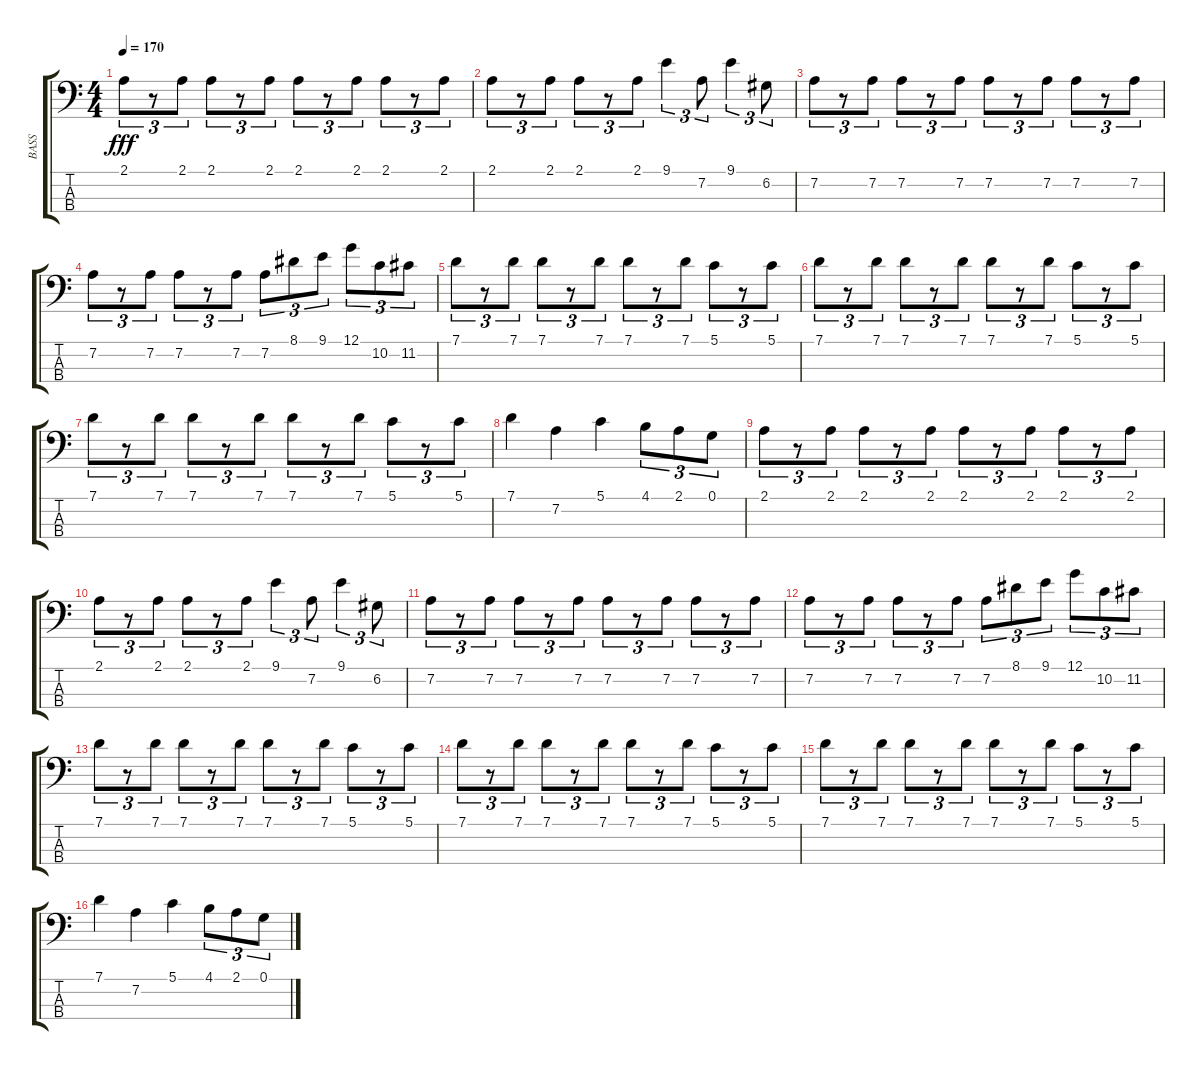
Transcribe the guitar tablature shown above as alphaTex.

\track ("BASS " "BASS ") {instrument electricbassfinger}
\staff {score tabs}
\tuning (G2 D2 A1 E1) {hide}
\ts (4 4)
\tempo 170
\clef f4
\ks c
2.1.8{tu (3 2) dy fff} r.8{tu (3 2)} 2.1.8{tu (3 2)} 2.1.8{tu (3 2)} r.8{tu (3 2)} 2.1.8{tu (3 2)} 2.1.8{tu (3 2)} r.8{tu (3 2)} 2.1.8{tu (3 2)} 2.1.8{tu (3 2)} r.8{tu (3 2)} 2.1.8{tu (3 2)} |
2.1.8{tu (3 2)} r.8{tu (3 2)} 2.1.8{tu (3 2)} 2.1.8{tu (3 2)} r.8{tu (3 2)} 2.1.8{tu (3 2)} 9.1.4{tu (3 2)} 7.2.8{tu (3 2)} 9.1.4{tu (3 2)} 6.2.8{tu (3 2)} |
7.2.8{tu (3 2)} r.8{tu (3 2)} 7.2.8{tu (3 2)} 7.2.8{tu (3 2)} r.8{tu (3 2)} 7.2.8{tu (3 2)} 7.2.8{tu (3 2)} r.8{tu (3 2)} 7.2.8{tu (3 2)} 7.2.8{tu (3 2)} r.8{tu (3 2)} 7.2.8{tu (3 2)} |
7.2.8{tu (3 2)} r.8{tu (3 2)} 7.2.8{tu (3 2)} 7.2.8{tu (3 2)} r.8{tu (3 2)} 7.2.8{tu (3 2)} 7.2.8{tu (3 2)} 8.1.8{tu (3 2)} 9.1.8{tu (3 2)} 12.1.8{tu (3 2)} 10.2.8{tu (3 2)} 11.2.8{tu (3 2)} |
7.1.8{tu (3 2)} r.8{tu (3 2)} 7.1.8{tu (3 2)} 7.1.8{tu (3 2)} r.8{tu (3 2)} 7.1.8{tu (3 2)} 7.1.8{tu (3 2)} r.8{tu (3 2)} 7.1.8{tu (3 2)} 5.1.8{tu (3 2)} r.8{tu (3 2)} 5.1.8{tu (3 2)} |
7.1.8{tu (3 2)} r.8{tu (3 2)} 7.1.8{tu (3 2)} 7.1.8{tu (3 2)} r.8{tu (3 2)} 7.1.8{tu (3 2)} 7.1.8{tu (3 2)} r.8{tu (3 2)} 7.1.8{tu (3 2)} 5.1.8{tu (3 2)} r.8{tu (3 2)} 5.1.8{tu (3 2)} |
7.1.8{tu (3 2)} r.8{tu (3 2)} 7.1.8{tu (3 2)} 7.1.8{tu (3 2)} r.8{tu (3 2)} 7.1.8{tu (3 2)} 7.1.8{tu (3 2)} r.8{tu (3 2)} 7.1.8{tu (3 2)} 5.1.8{tu (3 2)} r.8{tu (3 2)} 5.1.8{tu (3 2)} |
7.1.4 7.2.4 5.1.4 4.1.8{tu (3 2)} 2.1.8{tu (3 2)} 0.1.8{tu (3 2)} |
2.1.8{tu (3 2)} r.8{tu (3 2)} 2.1.8{tu (3 2)} 2.1.8{tu (3 2)} r.8{tu (3 2)} 2.1.8{tu (3 2)} 2.1.8{tu (3 2)} r.8{tu (3 2)} 2.1.8{tu (3 2)} 2.1.8{tu (3 2)} r.8{tu (3 2)} 2.1.8{tu (3 2)} |
2.1.8{tu (3 2)} r.8{tu (3 2)} 2.1.8{tu (3 2)} 2.1.8{tu (3 2)} r.8{tu (3 2)} 2.1.8{tu (3 2)} 9.1.4{tu (3 2)} 7.2.8{tu (3 2)} 9.1.4{tu (3 2)} 6.2.8{tu (3 2)} |
7.2.8{tu (3 2)} r.8{tu (3 2)} 7.2.8{tu (3 2)} 7.2.8{tu (3 2)} r.8{tu (3 2)} 7.2.8{tu (3 2)} 7.2.8{tu (3 2)} r.8{tu (3 2)} 7.2.8{tu (3 2)} 7.2.8{tu (3 2)} r.8{tu (3 2)} 7.2.8{tu (3 2)} |
7.2.8{tu (3 2)} r.8{tu (3 2)} 7.2.8{tu (3 2)} 7.2.8{tu (3 2)} r.8{tu (3 2)} 7.2.8{tu (3 2)} 7.2.8{tu (3 2)} 8.1.8{tu (3 2)} 9.1.8{tu (3 2)} 12.1.8{tu (3 2)} 10.2.8{tu (3 2)} 11.2.8{tu (3 2)} |
7.1.8{tu (3 2)} r.8{tu (3 2)} 7.1.8{tu (3 2)} 7.1.8{tu (3 2)} r.8{tu (3 2)} 7.1.8{tu (3 2)} 7.1.8{tu (3 2)} r.8{tu (3 2)} 7.1.8{tu (3 2)} 5.1.8{tu (3 2)} r.8{tu (3 2)} 5.1.8{tu (3 2)} |
7.1.8{tu (3 2)} r.8{tu (3 2)} 7.1.8{tu (3 2)} 7.1.8{tu (3 2)} r.8{tu (3 2)} 7.1.8{tu (3 2)} 7.1.8{tu (3 2)} r.8{tu (3 2)} 7.1.8{tu (3 2)} 5.1.8{tu (3 2)} r.8{tu (3 2)} 5.1.8{tu (3 2)} |
7.1.8{tu (3 2)} r.8{tu (3 2)} 7.1.8{tu (3 2)} 7.1.8{tu (3 2)} r.8{tu (3 2)} 7.1.8{tu (3 2)} 7.1.8{tu (3 2)} r.8{tu (3 2)} 7.1.8{tu (3 2)} 5.1.8{tu (3 2)} r.8{tu (3 2)} 5.1.8{tu (3 2)} |
7.1.4 7.2.4 5.1.4 4.1.8{tu (3 2)} 2.1.8{tu (3 2)} 0.1.8{tu (3 2)}
